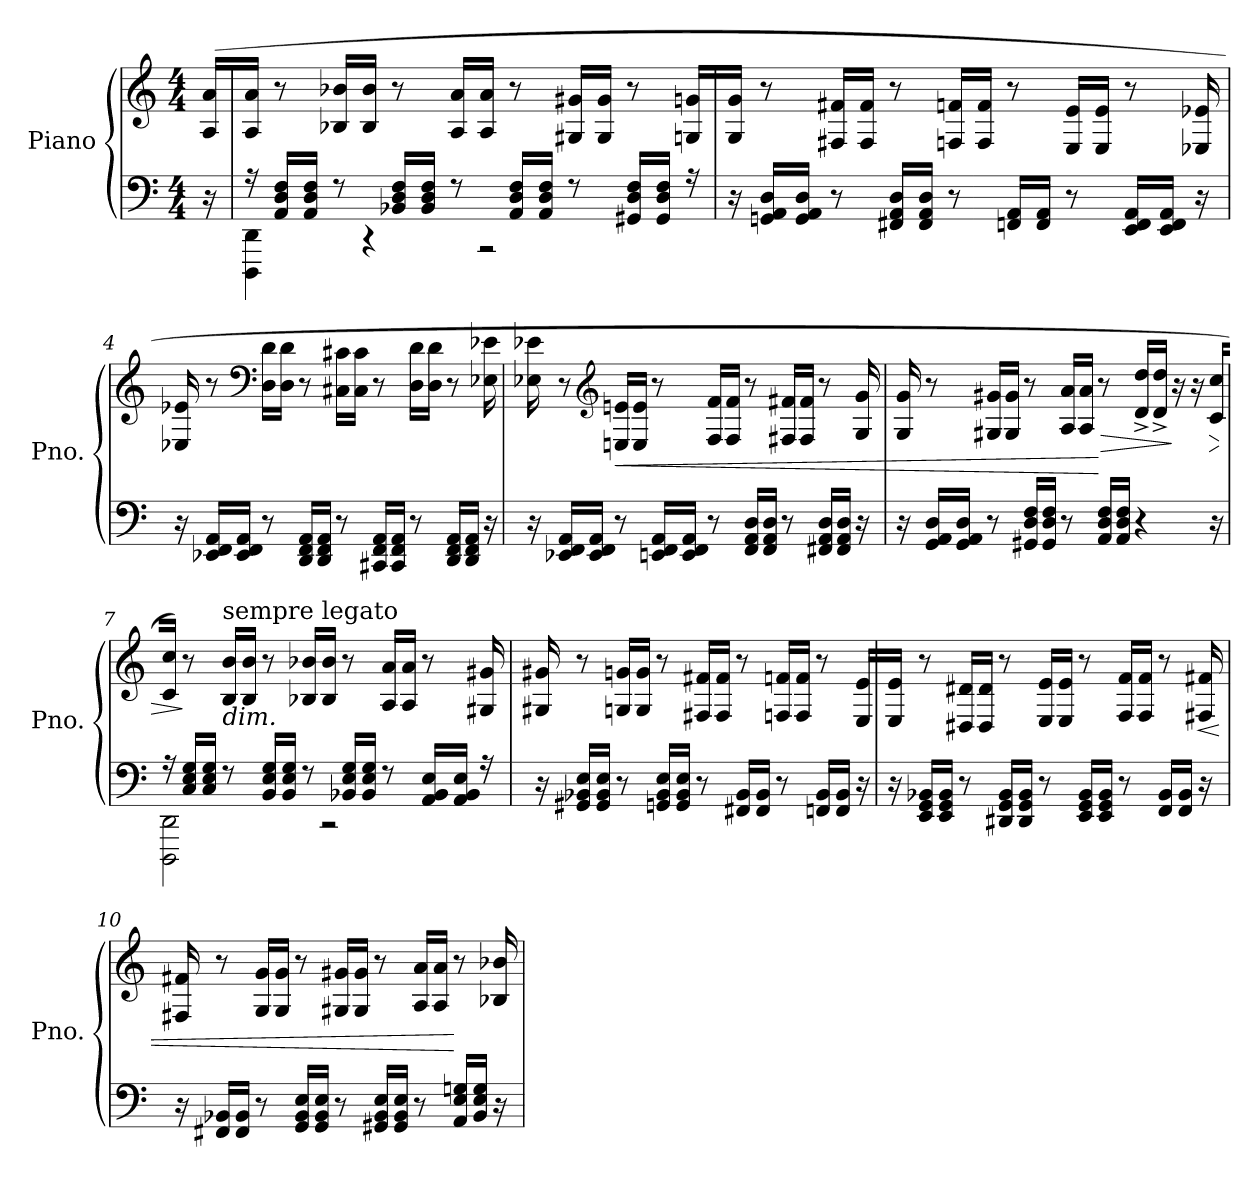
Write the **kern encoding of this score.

**kern	**kern	**dynam
*part1	*part1	*part1
*staff2	*staff1	*staff1/2
*I"Piano	*	*
*I'Pno.	*	*
*clefF4	*clefG2	*
*k[]	*k[]	*
*M4/4	*M4/4	*
=1	=1	=1
!	!	!LO:DY:b
16r	(>16A/ 16a/LL	other-dynamics
=2	=2	=2
*^	*	*
16r	4DDD\ 4DD\	16A/ 16a/JJ	.
16AA/ 16D/ 16F/LL	.	8r	.
16AA/ 16D/ 16F/JJ	.	.	.
8r	.	16B-X/ 16b-X/LL	.
.	4r	16B-/ 16b-/JJ	.
16BB-X/ 16D/ 16F/LL	.	8r	.
16BB-/ 16D/ 16F/JJ	.	.	.
8r	.	16A/ 16a/LL	.
.	2r	16A/ 16a/JJ	.
16AA/ 16D/ 16F/LL	.	8r	.
16AA/ 16D/ 16F/JJ	.	.	.
8r	.	16G#X/ 16g#X/LL	.
.	.	16G#/ 16g#/JJ	.
16GG#X/ 16D/ 16F/LL	.	8r	.
16GG#/ 16D/ 16F/JJ	.	.	.
16r	.	16Gn/ 16gn/LL	.
*v	*v	*	*
=3	=3	=3
16r	16G/ 16g/JJ	.
16GGn/ 16AA/ 16D/LL	8r	.
16GG/ 16AA/ 16D/JJ	.	.
8r	16F#X/ 16f#X/LL	.
.	16F#/ 16f#/JJ	.
16FF#X/ 16AA/ 16D/LL	8r	.
16FF#/ 16AA/ 16D/JJ	.	.
8r	16Fn/ 16fn/LL	.
.	16F/ 16f/JJ	.
16FFn/ 16AA/LL	8r	.
16FF/ 16AA/JJ	.	.
8r	16E/ 16e/LL	.
.	16E/ 16e/JJ	.
16EE/ 16FF/ 16AA/LL	8r	.
16EE/ 16FF/ 16AA/JJ	.	.
16r	16E-X/ 16e-X/	.
!!LO:LB:g=z
=4	=4	=4
16r	16E-X/ 16e-X/	.
16EE-X/ 16FF/ 16AA/LL	8r	.
16EE-/ 16FF/ 16AA/JJ	.	.
*	*clefF4	*
8r	16D\ 16d\LL	.
.	16D\ 16d\JJ	.
16DD/ 16FF/ 16AA/LL	8r	.
16DD/ 16FF/ 16AA/JJ	.	.
8r	16C#X\ 16c#X\LL	.
.	16C#\ 16c#\JJ	.
16CC#X/ 16FF/ 16AA/LL	8r	.
16CC#/ 16FF/ 16AA/JJ	.	.
8r	16D\ 16d\LL	.
.	16D\ 16d\JJ	.
16DD/ 16FF/ 16AA/LL	8r	.
16DD/ 16FF/ 16AA/JJ	.	.
16r	16E-X\ 16e-X\	.
=5	=5	=5
16r	16E-X\ 16e-X\	.
16EE-X/ 16FF/ 16AA/LL	8r	.
16EE-/ 16FF/ 16AA/JJ	.	.
*	*clefG2	*
!	!	!LO:HP:b
8r	16En/ 16en/LL	<
.	16E/ 16e/JJ	.
16EEn/ 16FF/ 16AA/LL	8r	.
16EE/ 16FF/ 16AA/JJ	.	.
8r	16F/ 16f/LL	.
.	16F/ 16f/JJ	.
16FF/ 16AA/ 16D/LL	8r	.
16FF/ 16AA/ 16D/JJ	.	.
8r	16F#X/ 16f#X/LL	.
.	16F#/ 16f#/JJ	.
16FF#X/ 16AA/ 16D/LL	8r	.
16FF#/ 16AA/ 16D/JJ	.	.
16r	16G/ 16g/	.
!!LO:LB:g=z
=6	=6	=6
16r	16G/ 16g/	.
16GG/ 16AA/ 16D/LL	8r	.
16GG/ 16AA/ 16D/JJ	.	.
8r	16G#X/ 16g#X/LL	.
.	16G#/ 16g#/JJ	.
16GG#X/ 16D/ 16F/LL	8r	.
16GG#/ 16D/ 16F/JJ	.	.
8r	16A/ 16a/LL	.
.	16A/ 16a/JJ	.
!	!	!LO:HP:n=1:b
16AA/ 16D/ 16F/LL	8r	[ >
16AA/ 16D/ 16F/JJ	.	.
4r	16d/^ 16dd/^LL	.
.	16d/^ 16dd/^JJ	.
.	16r	]
.	16r	.
!	!	!LO:HP:b
16r	16c/ 16cc/LL	>
=7	=7	=7
*^	*	*
16r	2DDD\ 2DD\	16c/ 16cc/JJ)	.
16C/ 16E/ 16G/LL	.	8r	]
16C/ 16E/ 16G/JJ	.	.	.
!	!	!LO:TX:a:t=sempre legato	!
!	!	!LO:TX:b:i:t=dim.	!
8r	.	16B/ 16b/LL	.
.	.	16B/ 16b/JJ	.
16BB/ 16E/ 16G/LL	.	8r	.
16BB/ 16E/ 16G/JJ	.	.	.
8r	.	16B-X/ 16b-X/LL	.
.	2r	16B-/ 16b-/JJ	.
16BB-X/ 16E/ 16G/LL	.	8r	.
16BB-/ 16E/ 16G/JJ	.	.	.
8r	.	16A/ 16a/LL	.
.	.	16A/ 16a/JJ	.
16AA/ 16BB-/ 16E/LL	.	8r	.
16AA/ 16BB-/ 16E/JJ	.	.	.
16r	.	16G#X/ 16g#X/	.
*v	*v	*	*
!!LO:LB:g=z
=8	=8	=8
16r	16G#X/ 16g#X/	.
16GG#X/ 16BB-X/ 16E/LL	8r	.
16GG#/ 16BB-/ 16E/JJ	.	.
8r	16Gn/ 16gn/LL	.
.	16G/ 16g/JJ	.
16GGn/ 16BB-/ 16E/LL	8r	.
16GG/ 16BB-/ 16E/JJ	.	.
8r	16F#X/ 16f#X/LL	.
.	16F#/ 16f#/JJ	.
16FF#X/ 16BB-/LL	8r	.
16FF#/ 16BB-/JJ	.	.
8r	16Fn/ 16fn/LL	.
.	16F/ 16f/JJ	.
16FFn/ 16BB-/LL	8r	.
16FF/ 16BB-/JJ	.	.
16r	16E/ 16e/LL	.
=9	=9	=9
16r	16E/ 16e/JJ	.
16EE/ 16GG/ 16BB-X/LL	8r	.
16EE/ 16GG/ 16BB-/JJ	.	.
8r	16D#X/ 16d#X/LL	.
.	16D#/ 16d#/JJ	.
16DD#X/ 16GG/ 16BB-/LL	8r	.
16DD#/ 16GG/ 16BB-/JJ	.	.
8r	16E/ 16e/LL	.
.	16E/ 16e/JJ	.
16EE/ 16GG/ 16BB-/LL	8r	.
16EE/ 16GG/ 16BB-/JJ	.	.
8r	16F/ 16f/LL	.
.	16F/ 16f/JJ	.
16FF/ 16BB-/LL	8r	.
16FF/ 16BB-/JJ	.	.
!	!	!LO:HP:b
16r	16F#X/ 16f#X/	<
!!LO:LB:g=z
=10	=10	=10
16r	16F#X/ 16f#X/	.
16FF#X/ 16BB-X/LL	8r	.
16FF#/ 16BB-/JJ	.	.
8r	16G/ 16g/LL	.
.	16G/ 16g/JJ	.
16GG/ 16BB-/ 16E/LL	8r	.
16GG/ 16BB-/ 16E/JJ	.	.
8r	16G#X/ 16g#X/LL	.
.	16G#/ 16g#/JJ	.
16GG#X/ 16BB-/ 16E/LL	8r	.
16GG#/ 16BB-/ 16E/JJ	.	.
8r	16A/ 16a/LL	.
.	16A/ 16a/JJ	.
16AA/ 16E/ 16Gn/LL	8r	[
16BB-/ 16E/ 16G/JJ	.	.
16r	16B-X/ 16b-X/	.
=	=	=
*-	*-	*-
